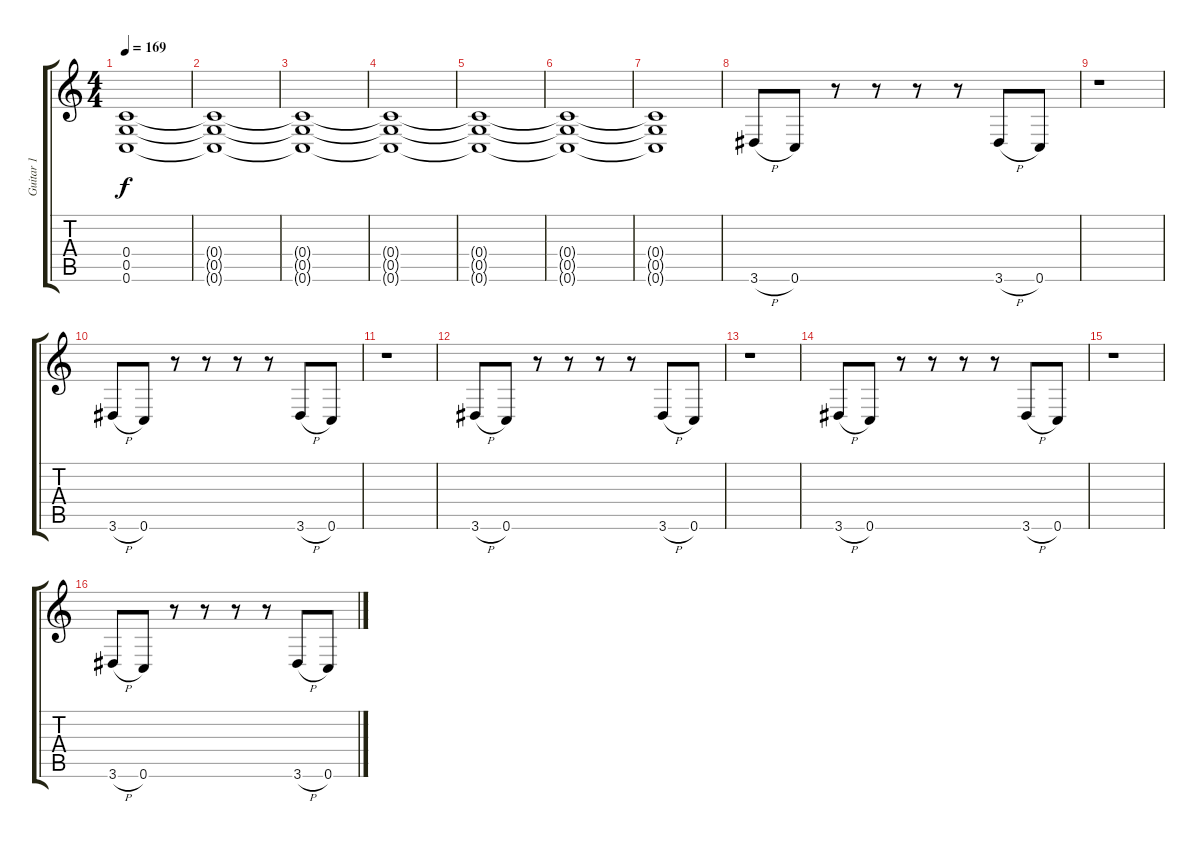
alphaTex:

\track ("Guitar 1" "Guitar 1") {instrument distortionguitar}
\staff {score tabs}
\tuning (D4 A3 F3 C3 G2 C2) {hide}
\ts (4 4)
\tempo 169
\clef g2
\ks c
(0.4{t} 0.5{t} 0.6{t}).1{dy f} |
(0.4{t} 0.5{t} 0.6{t}).1 |
(0.4{t} 0.5{t} 0.6{t}).1 |
(0.4{t} 0.5{t} 0.6{t}).1 |
(0.4{t} 0.5{t} 0.6{t}).1 |
(0.4{t} 0.5{t} 0.6{t}).1 |
(0.4{t} 0.5{t} 0.6{t}).1 |
3.6{h}.8 0.6.8 r.8 r.8 r.8 r.8 3.6{h}.8 0.6.8 |
r.1 |
3.6{h}.8 0.6.8 r.8 r.8 r.8 r.8 3.6{h}.8 0.6.8 |
r.1 |
3.6{h}.8 0.6.8 r.8 r.8 r.8 r.8 3.6{h}.8 0.6.8 |
r.1 |
3.6{h}.8 0.6.8 r.8 r.8 r.8 r.8 3.6{h}.8 0.6.8 |
r.1 |
3.6{h}.8 0.6.8 r.8 r.8 r.8 r.8 3.6{h}.8 0.6.8
